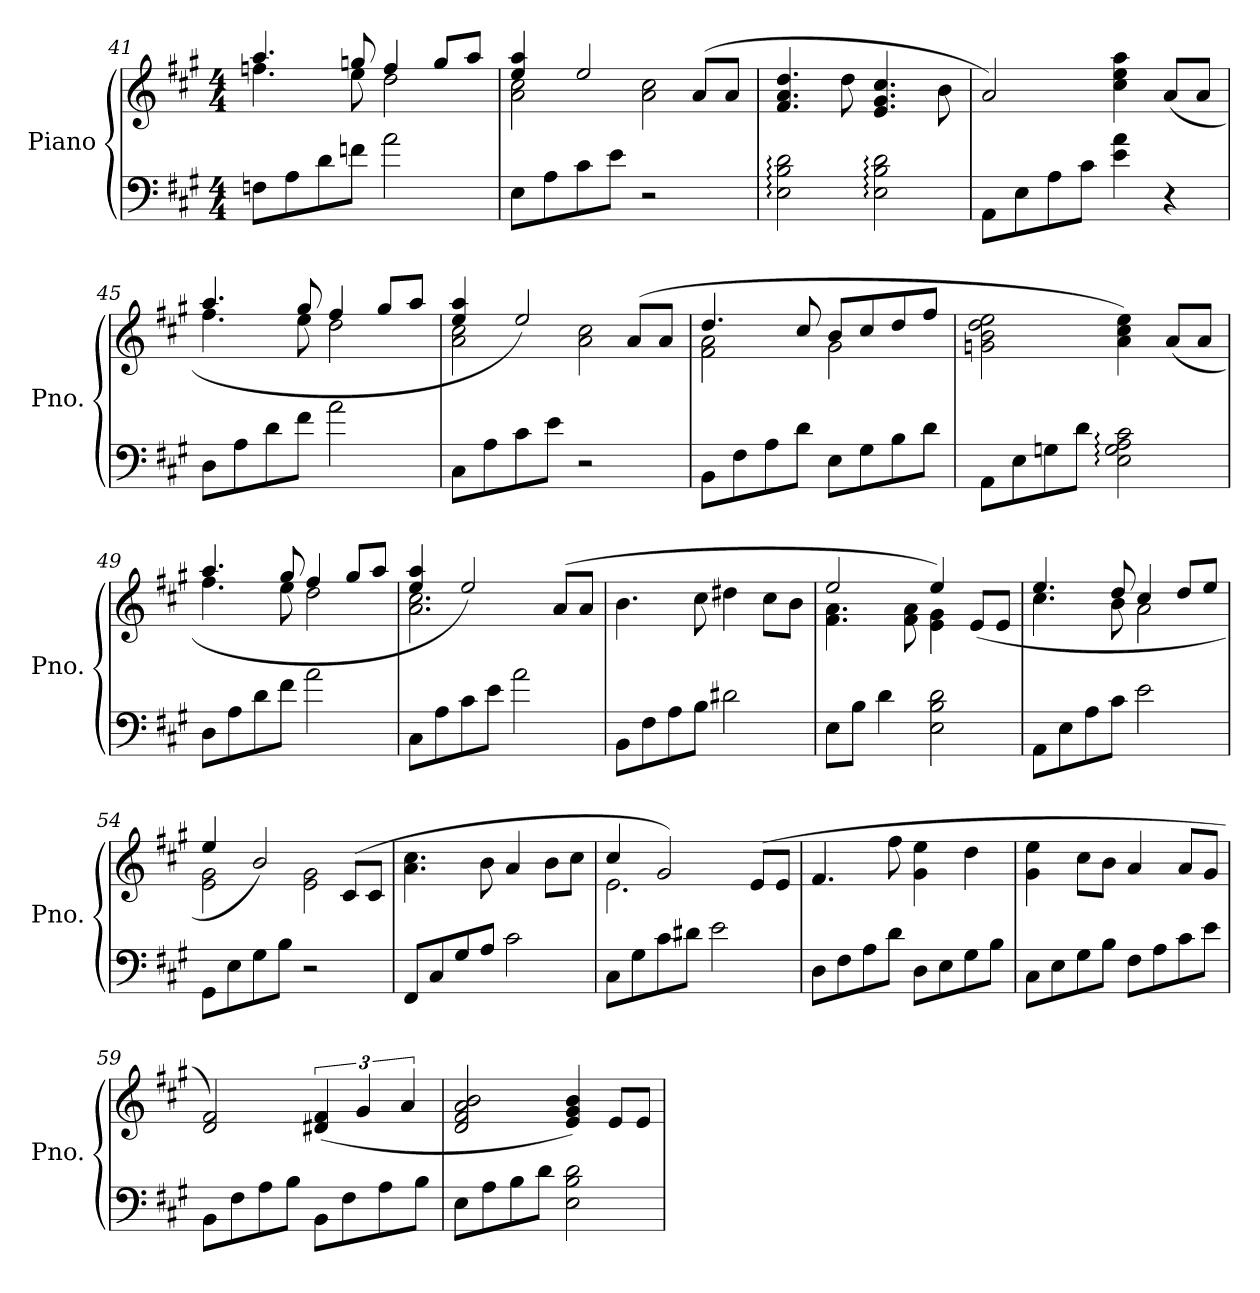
**kern	**kern
*part1	*part1
*staff2	*staff1
*I"Piano	*
*I'Pno.	*
!!LO:LB:g=z
*clefF4	*clefG2
*k[f#c#g#]	*k[f#c#g#]
*M4/4	*M4/4
=41	=41
*	*^
8Fn\L	4.aa/	4.ffn\
8A\	.	.
8d\	.	.
8fn\J	8ggn/	8ee\
2a\	4ff/	2dd\
.	8gg/L	.
.	8aa/J	.
=42	=42	=42
8E\L	4ee/ 4aa/	2a\ 2cc#\
8A\	.	.
8c#\	2ee/	.
8e\J	.	.
2r	.	2a\ 2cc#\
.	(8a/L	.
.	8a/J	.
*	*v	*v
=43	=43
2E\: 2B\: 2d\:	4.f#/ 4.a/ 4.dd/
.	8dd\
2E\: 2B\: 2d\:	4.e/ 4.g#/ 4.cc#/
.	8b\
=44	=44
8AA\L	2a/)
8E\	.
8A\	.
8c#\J	.
4e\ 4a\	4cc#\ 4ee\ 4aa\
4r	(8a/L
.	8a/J
=45	=45
*	*^
8D\L	4.aa/	4.ff#\
8A\	.	.
8d\	.	.
8f#\J	8gg#/	8ee\
2a\	4ff#/	2dd\
.	8gg#/L	.
.	8aa/J	.
!!LO:LB:g=z	!!
=46	=46	=46
8C#\L	4ee/ 4aa/	2a\ 2cc#\
8A\	.	.
8c#\	2ee/)	.
8e\J	.	.
2r	.	2a\ 2cc#\
.	(8a/L	.
.	8a/J	.
=47	=47	=47
8BB\L	4.dd/	2f#\ 2a\
8F#\	.	.
8A\	.	.
8d\J	8cc#/	.
8E\L	8b/L	2g#\
8G#\	8cc#/	.
8B\	8dd/	.
8d\J	8ff#/J	.
*	*v	*v
=48	=48
8AA\L	2gn\ 2b\ 2dd\ 2ee\
8E\	.
8Gn\	.
8d\J	.
2E\: 2G\: 2A\: 2c#\:	4a\ 4cc#\ 4ee\)
.	(8a/L
.	8a/J
=49	=49
*	*^
8D\L	4.aa/	4.ff#\
8A\	.	.
8d\	.	.
8f#\J	8gg#/	8ee\
2a\	4ff#/	2dd\
.	8gg#/L	.
.	8aa/J	.
=50	=50	=50
8C#\L	4ee/ 4aa/	2.a\ 2.cc#\
8A\	.	.
8c#\	2ee/)	.
8e\J	.	.
2a\	.	.
.	(8a/L	4ryy
.	8a/J	.
*	*v	*v
!!LO:PB:g=z
=51	=51
8BB\L	4.b\
8F#\	.
8A\	.
8B\J	8cc#\
2d#X\	4dd#X\
.	8cc#\L
.	8b\J
=52	=52
*	*^
8E\L	2ee/	4.f#\ 4.a\
8B\J	.	.
4d\	.	.
.	.	8f#\ 8a\
2E\ 2B\ 2d\	4ee/)	4e\ 4g#\
.	(8e/L	4ryy
.	8e/J	.
=53	=53	=53
8AA\L	4.ee/	4.cc#\
8E\	.	.
8A\	.	.
8c#\J	8dd/	8b\
2e\	4cc#/	2a\
.	8dd/L	.
.	8ee/J	.
=54	=54	=54
8GG#\L	4ee/	2e\ 2g#\
8E\	.	.
8G#\	2b/)	.
8B\J	.	.
2r	.	2e\ 2g#\
.	(8c#/L	.
.	8c#/J	.
*	*v	*v
=55	=55
8FF#/L	4.a\ 4.cc#\
8C#/	.
8G#/	.
8A/J	8b\
2c#\	4a/
.	8b\L
.	8cc#\J
!!LO:LB:g=z
=56	=56
*	*^
8C#\L	4cc#/	2.e\
8G#\	.	.
8c#\	2g#/)	.
8d#X\J	.	.
2e\	.	.
.	(8e/L	4ryy
.	8e/J	.
*	*v	*v
=57	=57
8D\L	4.f#/
8F#\	.
8A\	.
8d\J	8ff#\
8D\L	4g#\ 4ee\
8E\	.
8G#\	4dd\
8B\J	.
=58	=58
8C#\L	4g#\ 4ee\
8E\	.
8G#\	8cc#\L
8B\J	8b\J
8F#\L	4a/
8A\	.
8c#\	8a/L
8e\J	8g#/J
=59	=59
8BB\L	2d/ 2f#/)
8F#\	.
8A\	.
8B\J	.
8BB\L	(6d#X/ 6f#/
8F#\	.
.	6g#/
8A\	.
.	6a/
8B\J	.
=60	=60
8E\L	2d/ 2f#/ 2a/ 2b/
8A\	.
8B\	.
8d\J	.
2E\ 2B\ 2d\	4e/ 4g#/ 4b/)
.	8e/L
.	8e/J
=	=
*-	*-
